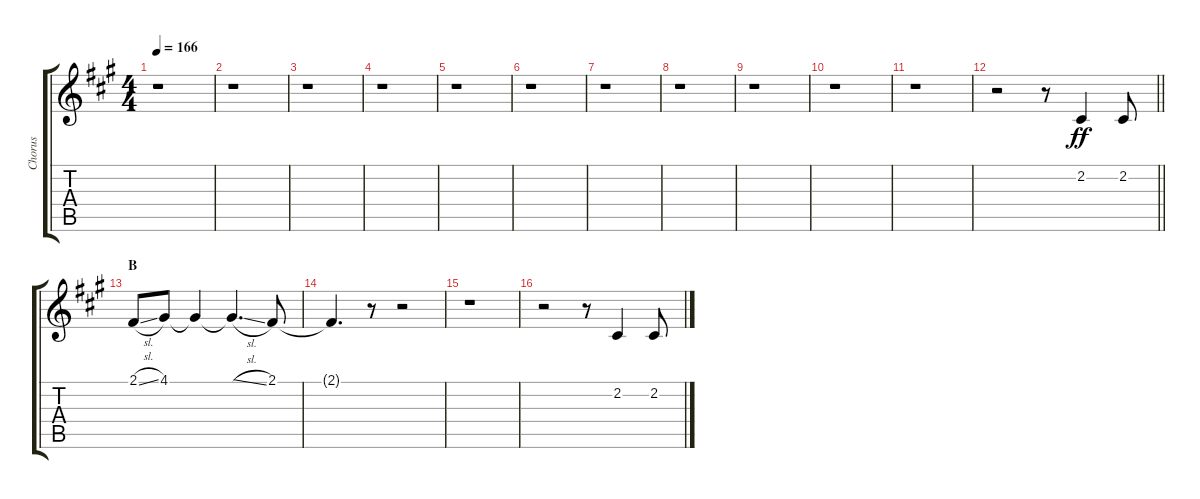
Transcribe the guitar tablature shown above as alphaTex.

\track ("Chorus" "Chorus") {instrument voiceoohs}
\staff {score tabs}
\tuning (E4 B3 G3 D3 A2 E2) {hide}
\ts (4 4)
\tempo 166
\clef g2
\ks a
r.1{dy ff} |
r.1 |
r.1 |
r.1 |
r.1 |
r.1 |
r.1 |
r.1 |
r.1 |
r.1 |
r.1 |
\barLineRight lightlight
r.2 r.8 2.2.4 2.2.8 |
\section ("" "B")
2.1{sl}.8 4.1.8 4.1{t}.4 4.1{sl t}.4{d} 2.1.8 |
2.1{t}.4{d} r.8 r.2 |
r.1 |
r.2 r.8 2.2.4 2.2.8
